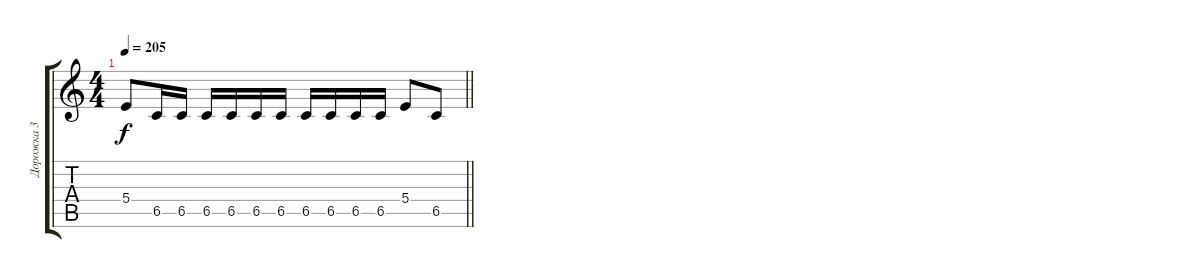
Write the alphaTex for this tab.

\track ("Дорожка 3" "Дорожка 3") {instrument overdrivenguitar}
\staff {score tabs}
\tuning (Db4 Ab3 E3 B2 Gb2 Db2) {hide}
\ts (4 4)
\tempo 205
\clef g2
\barLineRight lightlight
\ks c
5.4.8{dy f} 6.5.16 6.5.16 6.5.16 6.5.16 6.5.16 6.5.16 6.5.16 6.5.16 6.5.16 6.5.16 5.4.8 6.5.8
